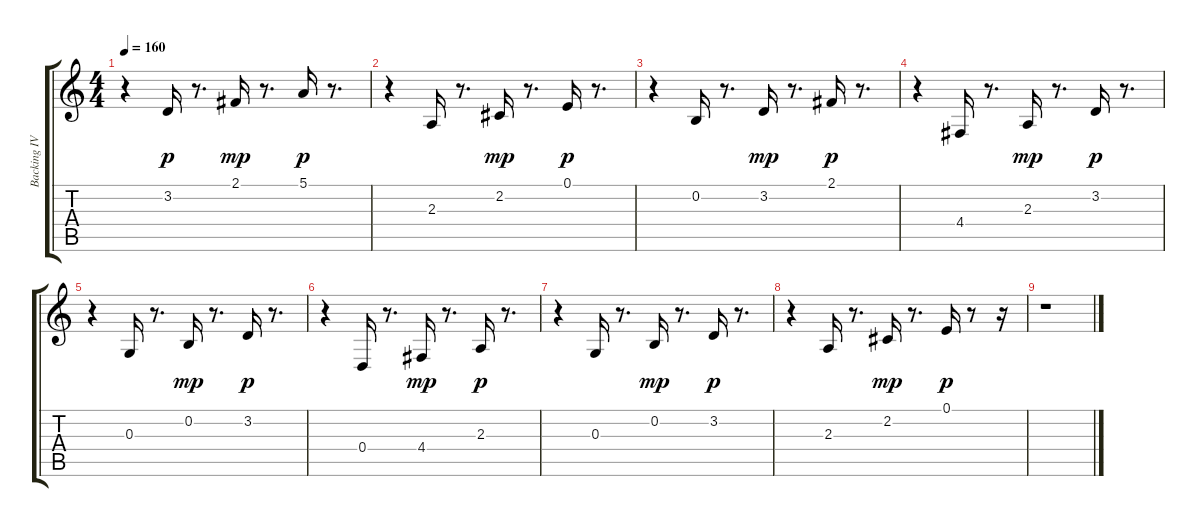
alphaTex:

\track ("Backing IV" "Backing IV") {instrument orchestralharp}
\staff {score tabs}
\tuning (E4 B3 G3 D3 A2 E2) {hide}
\ts (4 4)
\tempo 160
\clef g2
\ks c
r.4{dy p} 3.2.16 r.8{d} 2.1.16{dy mp} r.8{d} 5.1.16{dy p} r.8{d} |
r.4 2.3.16 r.8{d} 2.2.16{dy mp} r.8{d} 0.1.16{dy p} r.8{d} |
r.4 0.2.16 r.8{d} 3.2.16{dy mp} r.8{d} 2.1.16{dy p} r.8{d} |
r.4 4.4.16 r.8{d} 2.3.16{dy mp} r.8{d} 3.2.16{dy p} r.8{d} |
r.4 0.3.16 r.8{d} 0.2.16{dy mp} r.8{d} 3.2.16{dy p} r.8{d} |
r.4 0.4.16 r.8{d} 4.4.16{dy mp} r.8{d} 2.3.16{dy p} r.8{d} |
r.4 0.3.16 r.8{d} 0.2.16{dy mp} r.8{d} 3.2.16{dy p} r.8{d} |
r.4 2.3.16 r.8{d} 2.2.16{dy mp} r.8{d} 0.1.16{dy p} r.8 r.16 |
r.1
